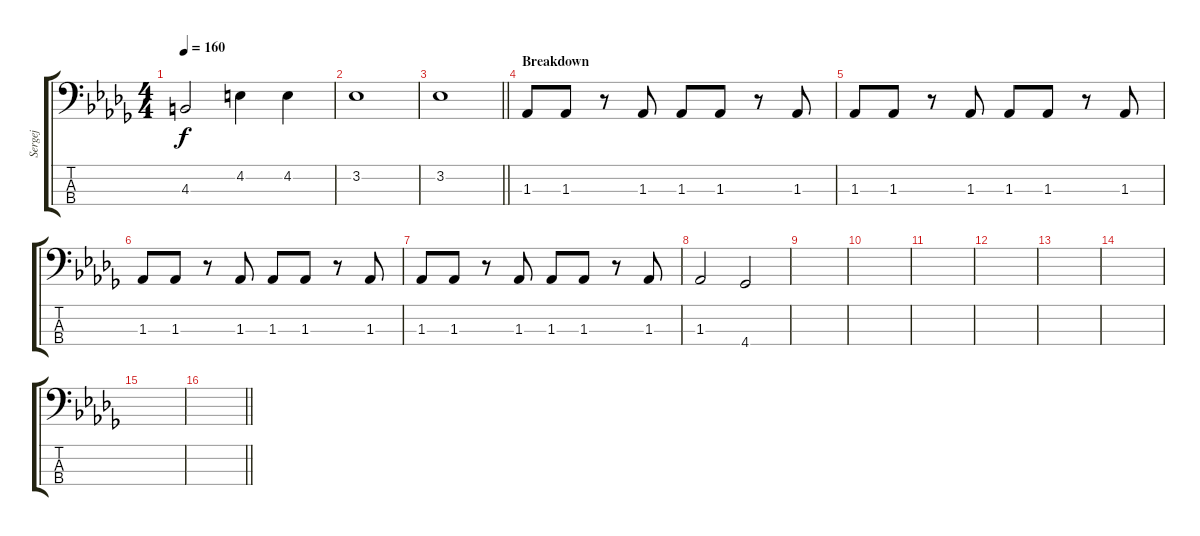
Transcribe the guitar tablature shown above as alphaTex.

\track ("Sergej" "Sergej") {instrument electricbasspick}
\staff {score tabs}
\tuning (F2 C2 G1 D1) {hide}
\ts (4 4)
\tempo 160
\clef f4
\ks db
4.3.2{dy f} 4.2.4 4.2.4 |
3.2.1 |
\barLineRight lightlight
3.2.1 |
\section ("" "Breakdown")
1.3.8 1.3.8 r.8 1.3.8 1.3.8 1.3.8 r.8 1.3.8 |
1.3.8 1.3.8 r.8 1.3.8 1.3.8 1.3.8 r.8 1.3.8 |
1.3.8 1.3.8 r.8 1.3.8 1.3.8 1.3.8 r.8 1.3.8 |
1.3.8 1.3.8 r.8 1.3.8 1.3.8 1.3.8 r.8 1.3.8 |
1.3.2 4.4.2 |
|
|
|
|
|
|
|
\barLineRight lightlight
